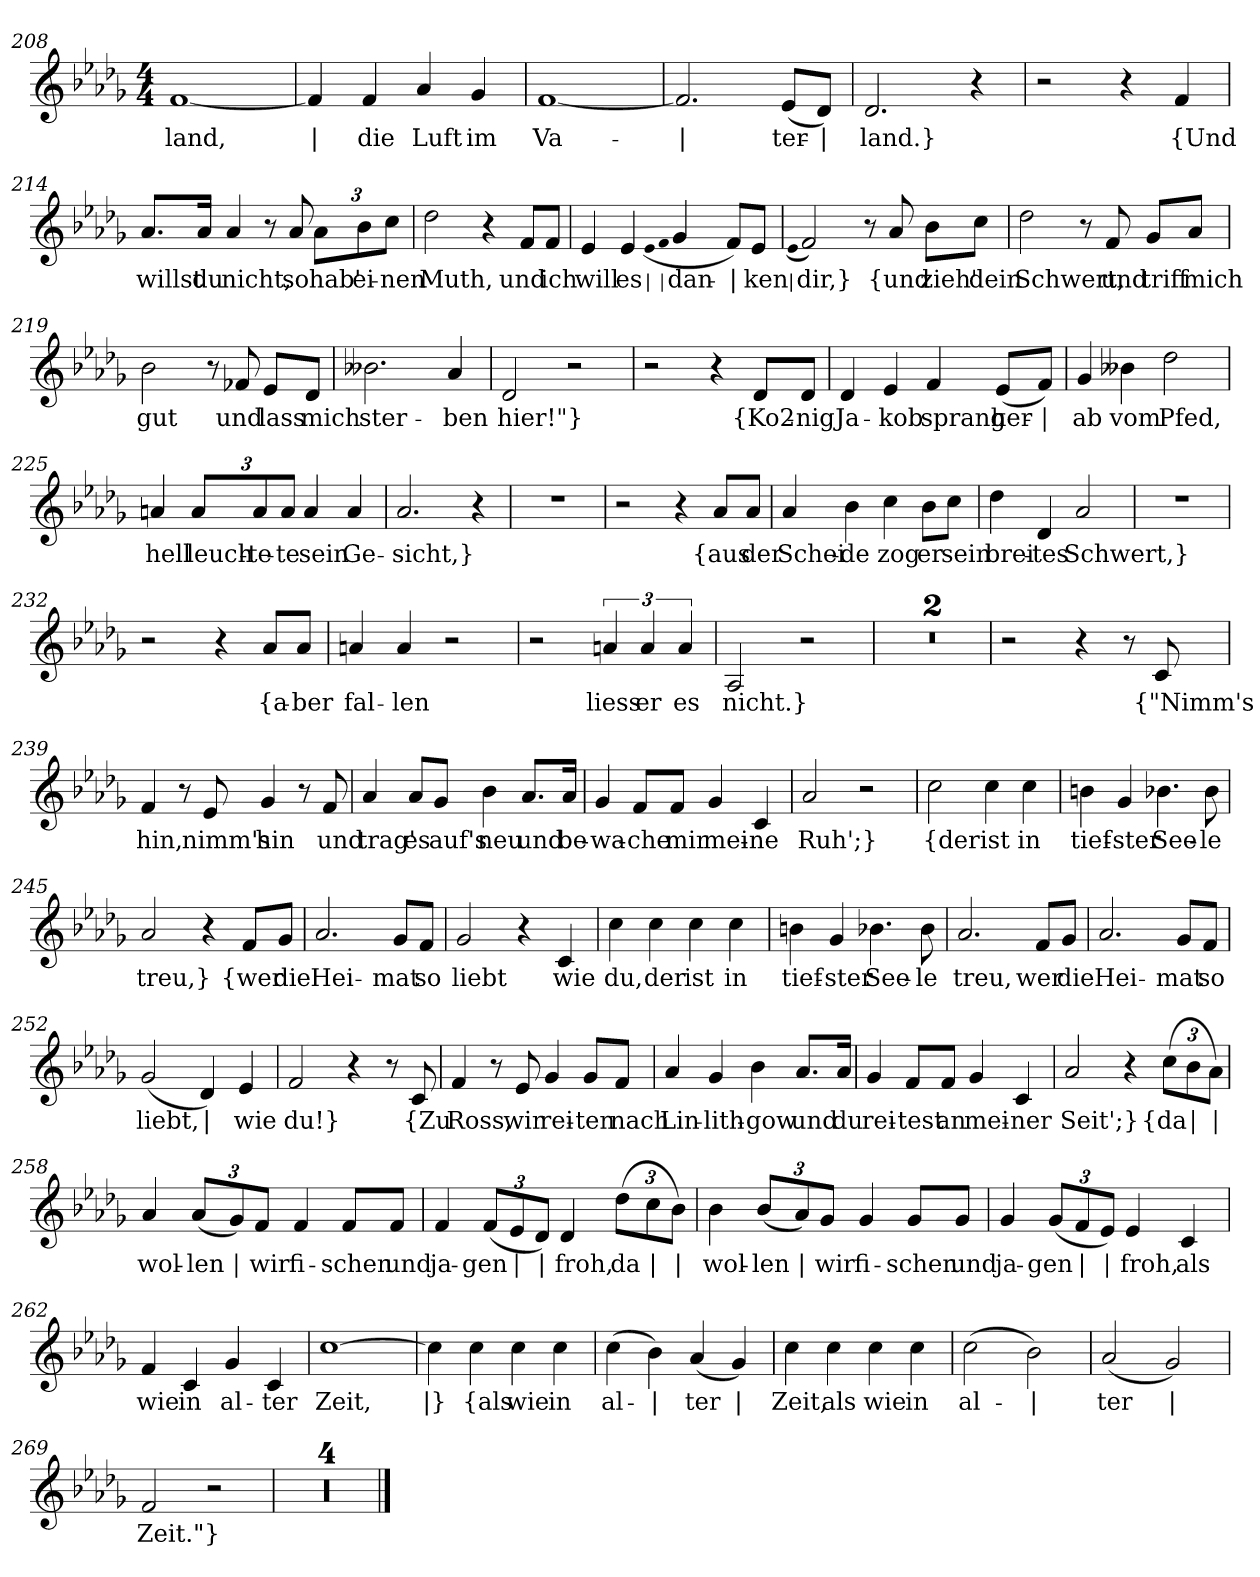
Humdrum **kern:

**kern	**text
*part1	*part1
*staff1	*staff1
*clefG2	*
*k[b-e-a-d-g-]	*
*M4/4	*
=208	=208
[1f	-land,
=209	=209
4f]	|
4f	die
4a-	Luft
4g-	im
=210	=210
[1f	Va-
=211	=211
2.f]	|
(8e-/L	-ter-
8d-/J)	|
=212	=212
2.d-	-land.}
4r	.
=213	=213
2r	.
4r	.
4f	{Und
=214	=214
8.a-/L	willst
16a-/Jk	du
4a-	nicht,
8r	.
8a-	so
12a-\L	hab'
12b-\	ei-
12cc\J	-nen
=215	=215
2dd-	Muth,
4r	.
8f/L	und
8f/J	ich
=216	=216
4e-	will
4e-	es
(qe-	|
qf	|
4g-	dan-
8f/L)	|
8e-/J	-ken
=217	=217
(qe-	|
2f)	dir,}
8r	.
8a-	{und
8b-\L	zieh'
8cc\J	dein
=218	=218
2dd-	Schwert,
8r	.
8f	und
8g-/L	triff
8a-/J	mich
=219	=219
2b-	gut
8r	.
8f-X	und
8e-/L	lass
8d-/J	mich
=220	=220
2.b--X	ster-
4a-	-ben
=221	=221
2d-	hier!"}
2r	.
=222	=222
2r	.
4r	.
8d-/L	{Ko2-
8d-/J	-nig
=223	=223
4d-	Ja-
4e-	-kob
4f	sprang
(8e-/L	her-
8f/J)	|
=224	=224
4g-	-ab
4b--X	vom
2dd-	Pfed,
=225	=225
4an	hell
12a/L	leuch-
12a/	-te-
12a/J	-te
4a	sein
4a	Ge-
=226	=226
2.a-	-sicht,}
4r	.
=227	=227
1r	.
=228	=228
2r	.
4r	.
8a-/L	{aus
8a-/J	der
=229	=229
4a-	Schei-
4b-	-de
4cc	zog
8b-\L	er
8cc\J	sein
=230	=230
4dd-	brei-
4d-	-tes
2a-	Schwert,}
=231	=231
1r	.
=232	=232
2r	.
4r	.
8a-/L	{a-
8a-/J	-ber
=233	=233
4an	fal-
4a	-len
2r	.
=234	=234
2r	.
6an	liess
6a	er
6a	es
=235	=235
2A-	nicht.}
2r	.
=236	=236
1r	.
=237	=237
*k[b-]	*
1r	.
=238	=238
2r	.
4r	.
8r	.
8c	{"Nimm's
=239	=239
4f	hin,
8r	.
8e	nimm's
4g	hin
8r	.
8f	und
=240	=240
4a	trag'
8a/L	es
8g/J	auf's
4b-	neu
8.a/L	und
16a/Jk	be-
=241	=241
4g	-wa-
8f/L	-che
8f/J	mir
4g	mei-
4c	-ne
=242	=242
2a	Ruh';}
2r	.
=243	=243
2cc	{der
4cc	ist
4cc	in
=244	=244
4bn	tief-
4g	-ster
4.b-X	See-
8b-	-le
=245	=245
2a	treu,}
4r	.
8f/L	{wer
8g/J	die
=246	=246
2.a	Hei-
8g/L	-mat
8f/J	so
=247	=247
2g	liebt
4r	.
4c	wie
=248	=248
4cc	du,
4cc	der
4cc	ist
4cc	in
=249	=249
4bn	tief-
4g	-ster
4.b-X	See-
8b-	-le
=250	=250
2.a	treu,
8f/L	wer
8g/J	die
=251	=251
2.a	Hei-
8g/L	-mat
8f/J	so
=252	=252
(2g	liebt,
4d)	|
4e	wie
=253	=253
2f	du!}
4r	.
8r	.
8c	{Zu
=254	=254
4f	Ross,
8r	.
8e	wir
4g	rei-
8g/L	-ten
8f/J	nach
=255	=255
4a	Lin-
4g	-lith-
4b-	-gow
8.a/L	und
16a/Jk	du
=256	=256
4g	rei-
8f/L	-test
8f/J	an
4g	mei-
4c	-ner
=257	=257
2a	Seit';}
4r	.
(12cc\L	{da
12b-\	|
12a\J)	|
=258	=258
4a	wol-
(12a/L	len
12g/)	|
12f/J	-wir
4f	fi-
8f/L	-schen
8f/J	und
=259	=259
4f	ja-
(12f/L	-gen
12e/	|
12d/J)	|
4d	froh,
(12dd\L	da
12cc\	|
12b-\J)	|
=260	=260
4b-	wol-
(12b-/L	-len
12a/)	|
12g/J	wir
4g	fi-
8g/L	-schen
8g/J	und
=261	=261
4g	ja-
(12g/L	-gen
12f/	|
12e/J)	|
4e	froh,
4c	als
=262	=262
4f	wie
4c	in
4g	al-
4c	-ter
=263	=263
[1cc	Zeit,
=264	=264
4cc]	|}
4cc	{als
4cc	wie
4cc	in
=265	=265
(4cc	al-
4b-)	|
(4a	-ter
4g)	|
=266	=266
4cc	Zeit,
4cc	als
4cc	wie
4cc	in
=267	=267
(2cc	al-
2b-)	|
=268	=268
(2a	-ter
2g)	|
=269	=269
2f	Zeit."}
2r	.
=270	=270
1r	.
=271	=271
1r	.
=272	=272
1r	.
=273	=273
1r	.
==	==
*-	*-
